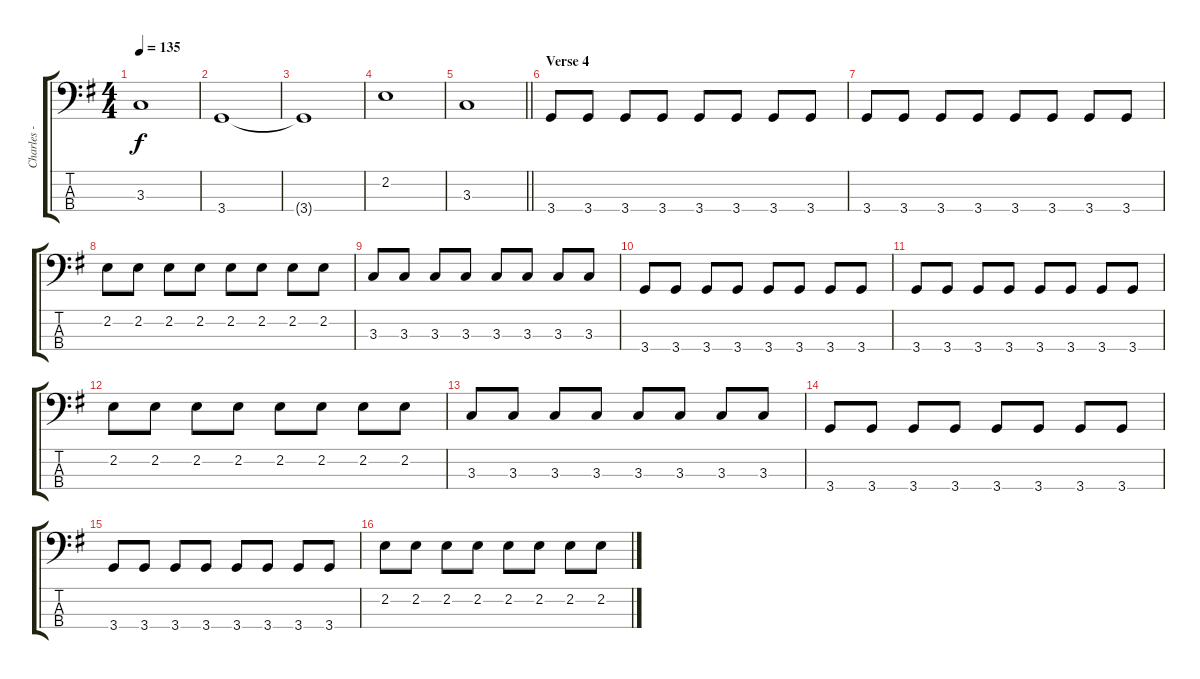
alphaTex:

\track ("Charles - Bass" "Charles - ") {instrument electricbasspick}
\staff {score tabs}
\tuning (G2 D2 A1 E1) {hide}
\ts (4 4)
\tempo 135
\clef f4
\ks g
3.3.1{dy f} |
3.4.1 |
3.4{t}.1 |
2.2.1 |
\barLineRight lightlight
3.3.1 |
\section ("" "Verse 4")
3.4.8 3.4.8 3.4.8 3.4.8 3.4.8 3.4.8 3.4.8 3.4.8 |
3.4.8 3.4.8 3.4.8 3.4.8 3.4.8 3.4.8 3.4.8 3.4.8 |
2.2.8 2.2.8 2.2.8 2.2.8 2.2.8 2.2.8 2.2.8 2.2.8 |
3.3.8 3.3.8 3.3.8 3.3.8 3.3.8 3.3.8 3.3.8 3.3.8 |
3.4.8 3.4.8 3.4.8 3.4.8 3.4.8 3.4.8 3.4.8 3.4.8 |
3.4.8 3.4.8 3.4.8 3.4.8 3.4.8 3.4.8 3.4.8 3.4.8 |
2.2.8 2.2.8 2.2.8 2.2.8 2.2.8 2.2.8 2.2.8 2.2.8 |
3.3.8 3.3.8 3.3.8 3.3.8 3.3.8 3.3.8 3.3.8 3.3.8 |
3.4.8 3.4.8 3.4.8 3.4.8 3.4.8 3.4.8 3.4.8 3.4.8 |
3.4.8 3.4.8 3.4.8 3.4.8 3.4.8 3.4.8 3.4.8 3.4.8 |
2.2.8 2.2.8 2.2.8 2.2.8 2.2.8 2.2.8 2.2.8 2.2.8
